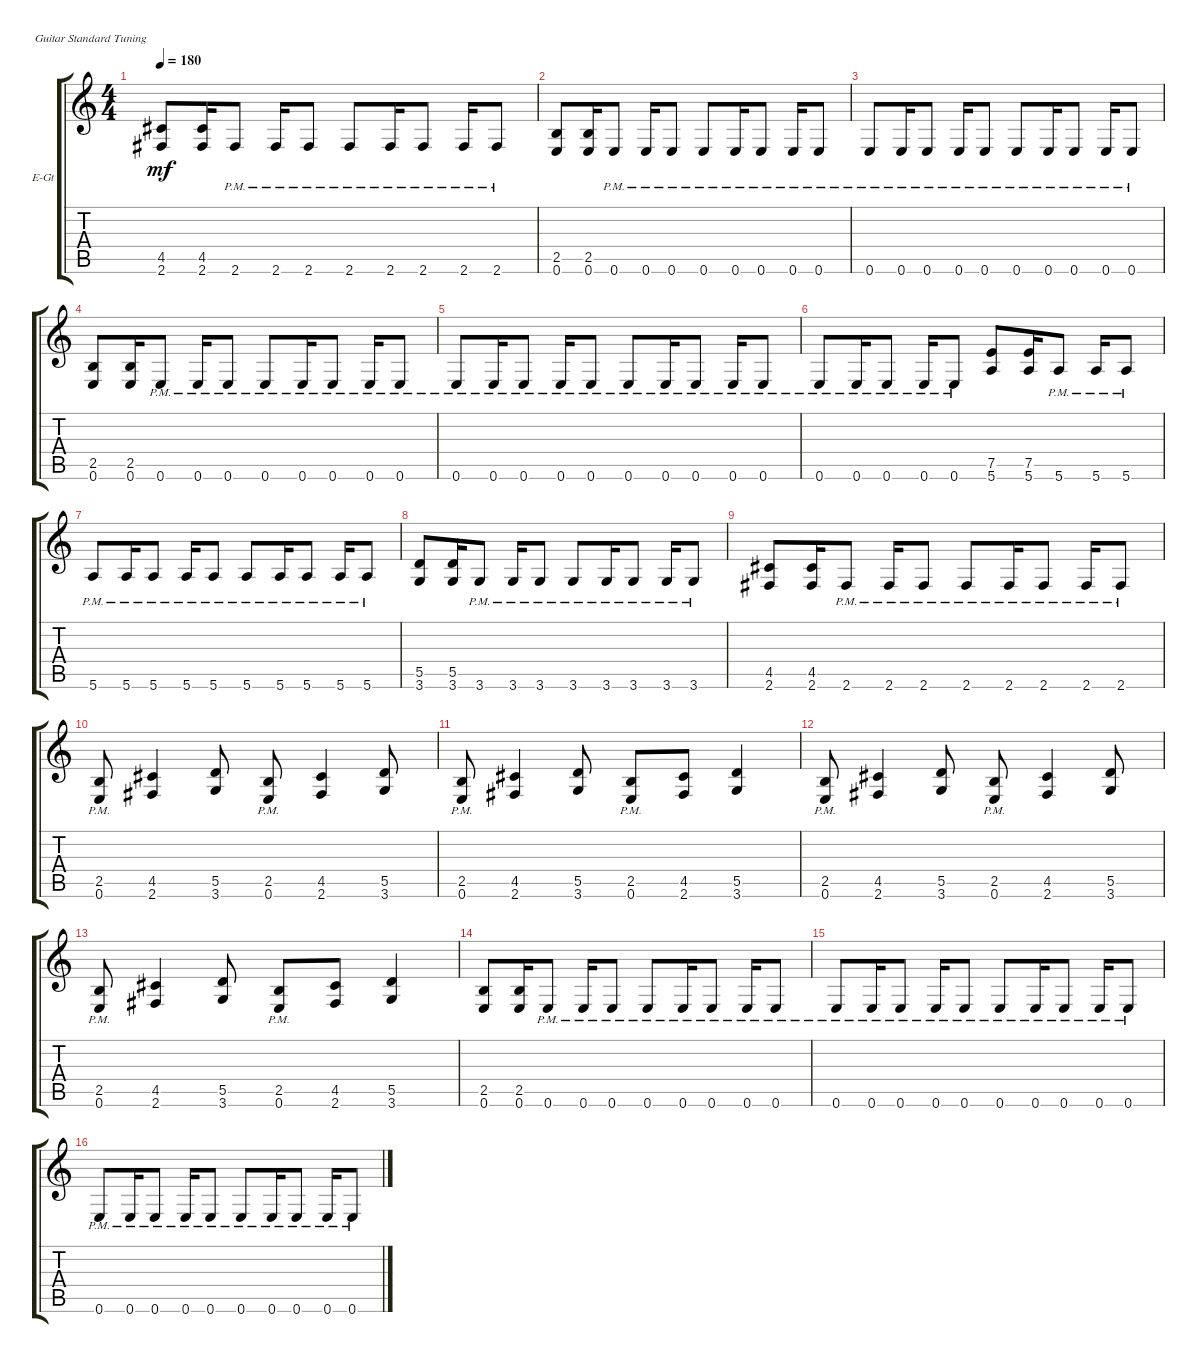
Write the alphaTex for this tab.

\bracketExtendMode groupsimilarinstruments
\firstSystemTrackNameOrientation horizontal
\otherSystemsTrackNameOrientation horizontal
\track ("Gtr Dist 2" "E-Gt") {instrument overdrivenguitar}
\staff {score tabs}
\tuning (E4 B3 G3 D3 A2 E2)
\ts (4 4)
\tempo 180
\clef g2
\ks c
(4.5 2.6).8{dy mf} (4.5 2.6).16 2.6{pm}.8 2.6{pm}.16 2.6{pm}.8 2.6{pm}.8 2.6{pm}.16 2.6{pm}.8 2.6{pm}.16 2.6{pm}.8 |
(2.5 0.6).8 (2.5 0.6).16 0.6{pm}.8 0.6{pm}.16 0.6{pm}.8 0.6{pm}.8 0.6{pm}.16 0.6{pm}.8 0.6{pm}.16 0.6{pm}.8 |
0.6{pm}.8 0.6{pm}.16 0.6{pm}.8 0.6{pm}.16 0.6{pm}.8 0.6{pm}.8 0.6{pm}.16 0.6{pm}.8 0.6{pm}.16 0.6{pm}.8 |
(2.5 0.6).8 (2.5 0.6).16 0.6{pm}.8 0.6{pm}.16 0.6{pm}.8 0.6{pm}.8 0.6{pm}.16 0.6{pm}.8 0.6{pm}.16 0.6{pm}.8 |
0.6{pm}.8 0.6{pm}.16 0.6{pm}.8 0.6{pm}.16 0.6{pm}.8 0.6{pm}.8 0.6{pm}.16 0.6{pm}.8 0.6{pm}.16 0.6{pm}.8 |
0.6{pm}.8 0.6{pm}.16 0.6{pm}.8 0.6{pm}.16 0.6{pm}.8 (7.5 5.6).8 (7.5 5.6).16 5.6{pm}.8 5.6{pm}.16 5.6{pm}.8 |
5.6{pm}.8 5.6{pm}.16 5.6{pm}.8 5.6{pm}.16 5.6{pm}.8 5.6{pm}.8 5.6{pm}.16 5.6{pm}.8 5.6{pm}.16 5.6{pm}.8 |
(5.5 3.6).8 (5.5 3.6).16 3.6{pm}.8 3.6{pm}.16 3.6{pm}.8 3.6{pm}.8 3.6{pm}.16 3.6{pm}.8 3.6{pm}.16 3.6{pm}.8 |
(4.5 2.6).8 (4.5 2.6).16 2.6{pm}.8 2.6{pm}.16 2.6{pm}.8 2.6{pm}.8 2.6{pm}.16 2.6{pm}.8 2.6{pm}.16 2.6{pm}.8 |
(2.5{pm} 0.6{pm}).8 (4.5 2.6).4 (5.5 3.6).8 (2.5{pm} 0.6{pm}).8 (4.5 2.6).4 (5.5 3.6).8 |
(2.5{pm} 0.6{pm}).8 (4.5 2.6).4 (5.5 3.6).8 (2.5{pm} 0.6{pm}).8 (4.5 2.6).8 (5.5 3.6).4 |
(2.5{pm} 0.6{pm}).8 (4.5 2.6).4 (5.5 3.6).8 (2.5{pm} 0.6{pm}).8 (4.5 2.6).4 (5.5 3.6).8 |
(2.5{pm} 0.6{pm}).8 (4.5 2.6).4 (5.5 3.6).8 (2.5{pm} 0.6{pm}).8 (4.5 2.6).8 (5.5 3.6).4 |
(2.5 0.6).8 (2.5 0.6).16 0.6{pm}.8 0.6{pm}.16 0.6{pm}.8 0.6{pm}.8 0.6{pm}.16 0.6{pm}.8 0.6{pm}.16 0.6{pm}.8 |
0.6{pm}.8 0.6{pm}.16 0.6{pm}.8 0.6{pm}.16 0.6{pm}.8 0.6{pm}.8 0.6{pm}.16 0.6{pm}.8 0.6{pm}.16 0.6{pm}.8 |
0.6{pm}.8 0.6{pm}.16 0.6{pm}.8 0.6{pm}.16 0.6{pm}.8 0.6{pm}.8 0.6{pm}.16 0.6{pm}.8 0.6{pm}.16 0.6{pm}.8
